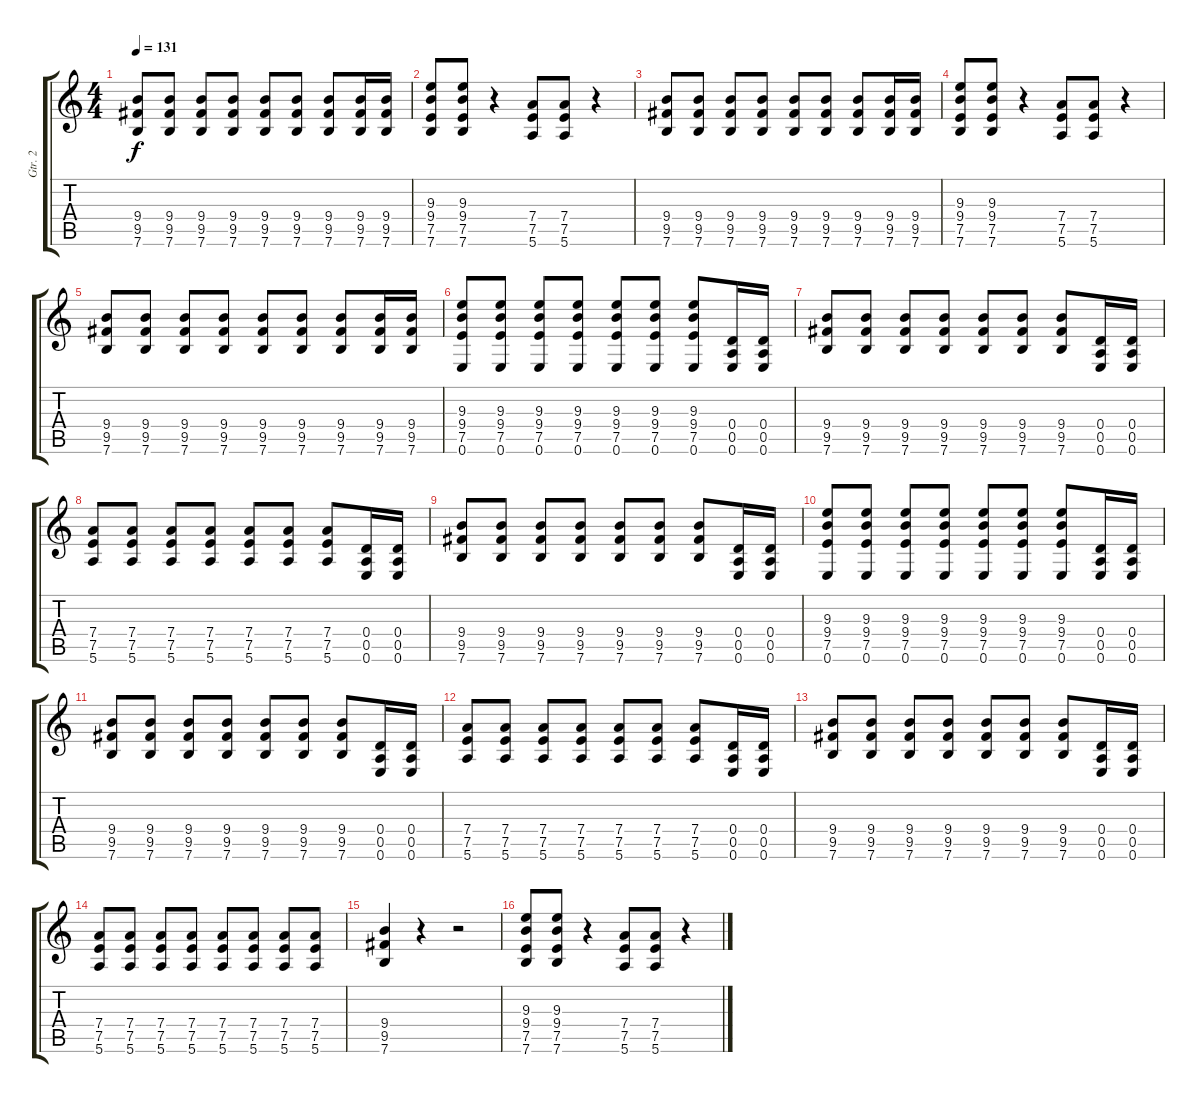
\track ("Gtr. 2" "Gtr. 2") {instrument distortionguitar}
\staff {score tabs}
\tuning (E4 B3 G3 D3 A2 E2) {hide}
\ts (4 4)
\tempo 131
\clef g2
\ks c
(9.4 9.5 7.6).8{dy f} (9.4 9.5 7.6).8 (9.4 9.5 7.6).8 (9.4 9.5 7.6).8 (9.4 9.5 7.6).8 (9.4 9.5 7.6).8 (9.4 9.5 7.6).8 (9.4 9.5 7.6).16 (9.4 9.5 7.6).16 |
(9.3 9.4 7.5 7.6).8 (9.3 9.4 7.5 7.6).8 r.4 (7.4 7.5 5.6).8 (7.4 7.5 5.6).8 r.4 |
(9.4 9.5 7.6).8 (9.4 9.5 7.6).8 (9.4 9.5 7.6).8 (9.4 9.5 7.6).8 (9.4 9.5 7.6).8 (9.4 9.5 7.6).8 (9.4 9.5 7.6).8 (9.4 9.5 7.6).16 (9.4 9.5 7.6).16 |
(9.3 9.4 7.5 7.6).8 (9.3 9.4 7.5 7.6).8 r.4 (7.4 7.5 5.6).8 (7.4 7.5 5.6).8 r.4 |
(9.4 9.5 7.6).8 (9.4 9.5 7.6).8 (9.4 9.5 7.6).8 (9.4 9.5 7.6).8 (9.4 9.5 7.6).8 (9.4 9.5 7.6).8 (9.4 9.5 7.6).8 (9.4 9.5 7.6).16 (9.4 9.5 7.6).16 |
(9.3 9.4 7.5 0.6).8 (9.3 9.4 7.5 0.6).8 (9.3 9.4 7.5 0.6).8 (9.3 9.4 7.5 0.6).8 (9.3 9.4 7.5 0.6).8 (9.3 9.4 7.5 0.6).8 (9.3 9.4 7.5 0.6).8 (0.4 0.5 0.6).16 (0.4 0.5 0.6).16 |
(9.4 9.5 7.6).8 (9.4 9.5 7.6).8 (9.4 9.5 7.6).8 (9.4 9.5 7.6).8 (9.4 9.5 7.6).8 (9.4 9.5 7.6).8 (9.4 9.5 7.6).8 (0.4 0.5 0.6).16 (0.4 0.5 0.6).16 |
(7.4 7.5 5.6).8 (7.4 7.5 5.6).8 (7.4 7.5 5.6).8 (7.4 7.5 5.6).8 (7.4 7.5 5.6).8 (7.4 7.5 5.6).8 (7.4 7.5 5.6).8 (0.4 0.5 0.6).16 (0.4 0.5 0.6).16 |
(9.4 9.5 7.6).8 (9.4 9.5 7.6).8 (9.4 9.5 7.6).8 (9.4 9.5 7.6).8 (9.4 9.5 7.6).8 (9.4 9.5 7.6).8 (9.4 9.5 7.6).8 (0.4 0.5 0.6).16 (0.4 0.5 0.6).16 |
(9.3 9.4 7.5 0.6).8 (9.3 9.4 7.5 0.6).8 (9.3 9.4 7.5 0.6).8 (9.3 9.4 7.5 0.6).8 (9.3 9.4 7.5 0.6).8 (9.3 9.4 7.5 0.6).8 (9.3 9.4 7.5 0.6).8 (0.4 0.5 0.6).16 (0.4 0.5 0.6).16 |
(9.4 9.5 7.6).8 (9.4 9.5 7.6).8 (9.4 9.5 7.6).8 (9.4 9.5 7.6).8 (9.4 9.5 7.6).8 (9.4 9.5 7.6).8 (9.4 9.5 7.6).8 (0.4 0.5 0.6).16 (0.4 0.5 0.6).16 |
(7.4 7.5 5.6).8 (7.4 7.5 5.6).8 (7.4 7.5 5.6).8 (7.4 7.5 5.6).8 (7.4 7.5 5.6).8 (7.4 7.5 5.6).8 (7.4 7.5 5.6).8 (0.4 0.5 0.6).16 (0.4 0.5 0.6).16 |
(9.4 9.5 7.6).8 (9.4 9.5 7.6).8 (9.4 9.5 7.6).8 (9.4 9.5 7.6).8 (9.4 9.5 7.6).8 (9.4 9.5 7.6).8 (9.4 9.5 7.6).8 (0.4 0.5 0.6).16 (0.4 0.5 0.6).16 |
(7.4 7.5 5.6).8 (7.4 7.5 5.6).8 (7.4 7.5 5.6).8 (7.4 7.5 5.6).8 (7.4 7.5 5.6).8 (7.4 7.5 5.6).8 (7.4 7.5 5.6).8 (7.4 7.5 5.6).8 |
(9.4 9.5 7.6).4 r.4 r.2 |
(9.3 9.4 7.5 7.6).8 (9.3 9.4 7.5 7.6).8 r.4 (7.4 7.5 5.6).8 (7.4 7.5 5.6).8 r.4
